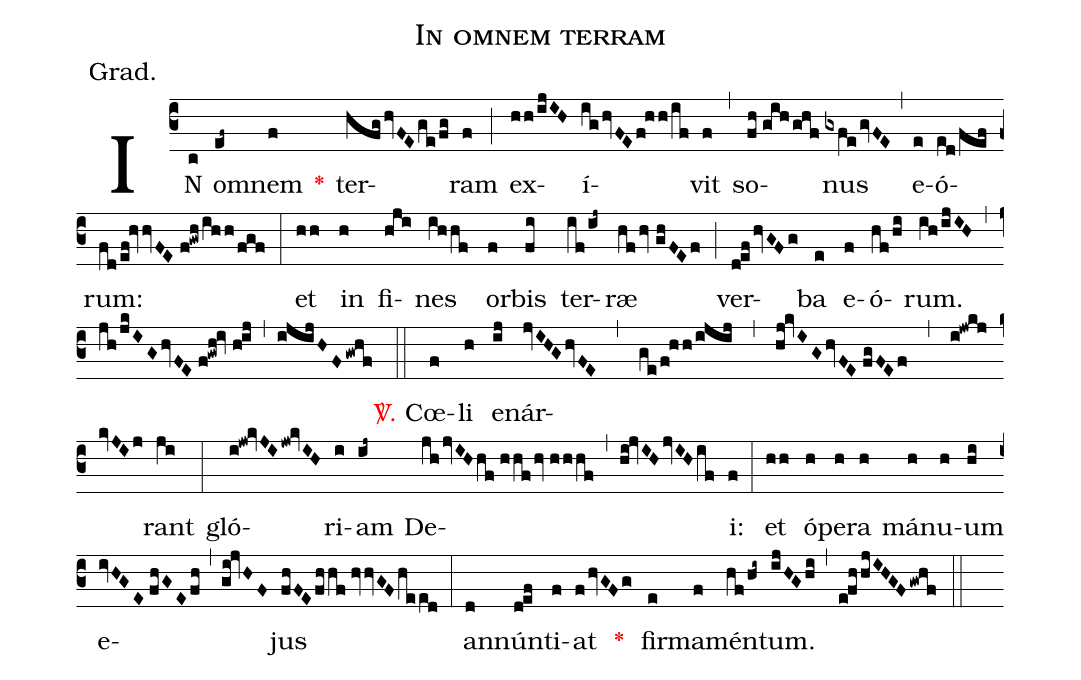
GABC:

name:In omnem terram;
annotation:Grad.;
mode:II.;
office-part:Gradual;
%%
(c3) IN(c) o(ef~)mnem(f) <v>\red{*}</v>() ter(hfghvFEge/fg)ram(f) (;) ex(hh/ijIH)í(ighvFEf!hh/if)vit(f) (,) so(fh//gih/ghf)nus(gxfegvFE) (,) e(e)ó(ed/fef)rum:(fd/ef!hvvFE//f!gwh/ihh/fgf) (:) et(hh) in(h) fi(hji)nes(ihhf) or(f)bis(fi) ter(if/ij~)ræ(hfhv//ghFEf) (;) ver(d!ef/hvGFg)ba(e) e(f)ó(hf/hi)rum.(ih/ijIH) (,) (jh/jkIGhvFE//f!gwh!iv//h!ij) (,) (ijijHFgwhf) (::) <v>\red{\Vbar.}</v> Cœ(f)li(h) e(ij)nár(jvIHGhvFE,ge/f!hh/ijij,hj!kvIGhvFE//fgFEf,i!jwkjkvJIj)rant(ji) (:) gló(i!jw!kvJIjw!kvIH)ri(i)am(ij~) De(jhjvIHhf//hhf/hv//hhhf,hi!jvIHjvIHif)i:(f) (:) et(hh) ó(h)pe(h)ra(h) má(h)nu(h)um(hi) e(ivHGE//fhGEfh,gi!jvHF)jus(fhFEfhhf//hvvGFheed) (:) an(d)nún(d!ef)ti(f)at(f/hvGFg) <v>\red{*}</v>() fir(e)ma(f)mén(hf/hi~)tum.(ijHGhi) (,) (e!fhhjIHGFgwhf) (::)
